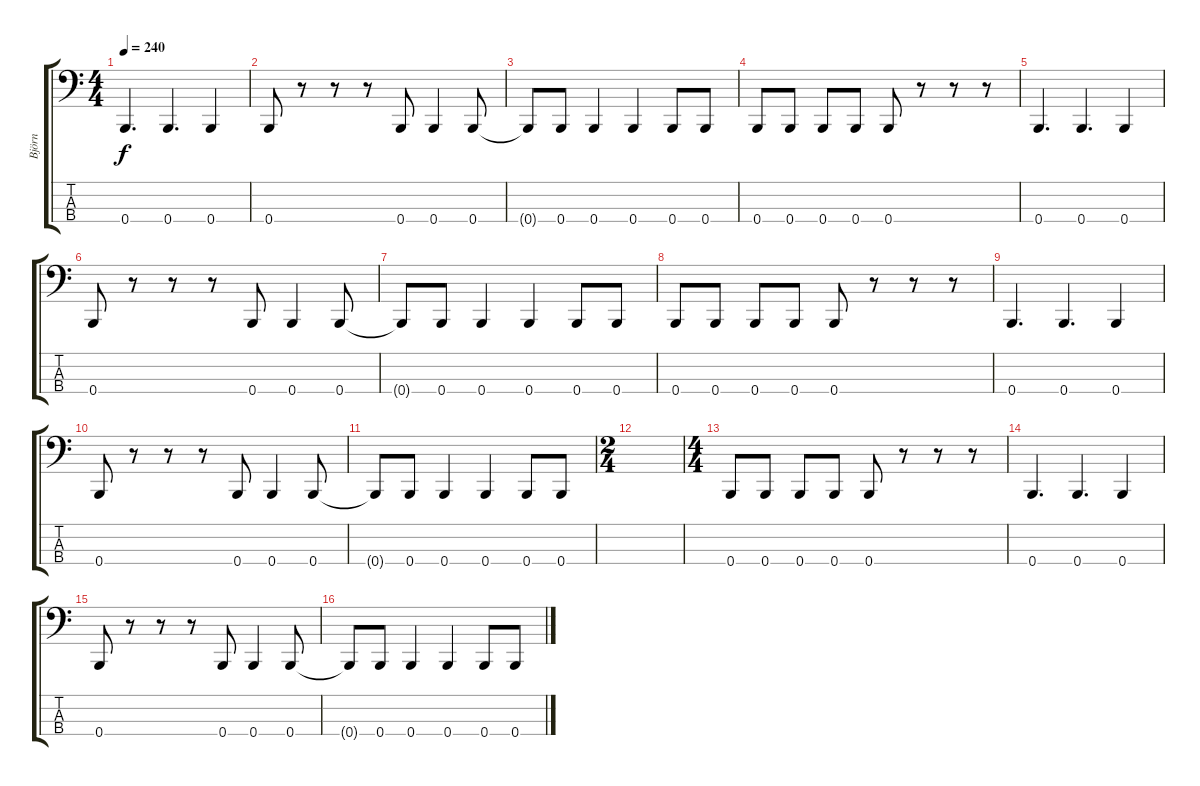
\track ("Björn" "Björn") {instrument electricbassfinger}
\staff {score tabs}
\tuning (E2 B1 Gb1 B0) {hide}
\ts (4 4)
\tempo 240
\clef f4
\ks c
0.4.4{d dy f} 0.4.4{d} 0.4.4 |
0.4.8 r.8 r.8 r.8 0.4.8 0.4.4 0.4.8 |
0.4{t}.8 0.4.8 0.4.4 0.4.4 0.4.8 0.4.8 |
0.4.8 0.4.8 0.4.8 0.4.8 0.4.8 r.8 r.8 r.8 |
0.4.4{d} 0.4.4{d} 0.4.4 |
0.4.8 r.8 r.8 r.8 0.4.8 0.4.4 0.4.8 |
0.4{t}.8 0.4.8 0.4.4 0.4.4 0.4.8 0.4.8 |
0.4.8 0.4.8 0.4.8 0.4.8 0.4.8 r.8 r.8 r.8 |
0.4.4{d} 0.4.4{d} 0.4.4 |
0.4.8 r.8 r.8 r.8 0.4.8 0.4.4 0.4.8 |
0.4{t}.8 0.4.8 0.4.4 0.4.4 0.4.8 0.4.8 |
\ts (2 4)
|
\ts (4 4)
0.4.8 0.4.8 0.4.8 0.4.8 0.4.8 r.8 r.8 r.8 |
0.4.4{d} 0.4.4{d} 0.4.4 |
0.4.8 r.8 r.8 r.8 0.4.8 0.4.4 0.4.8 |
0.4{t}.8 0.4.8 0.4.4 0.4.4 0.4.8 0.4.8
